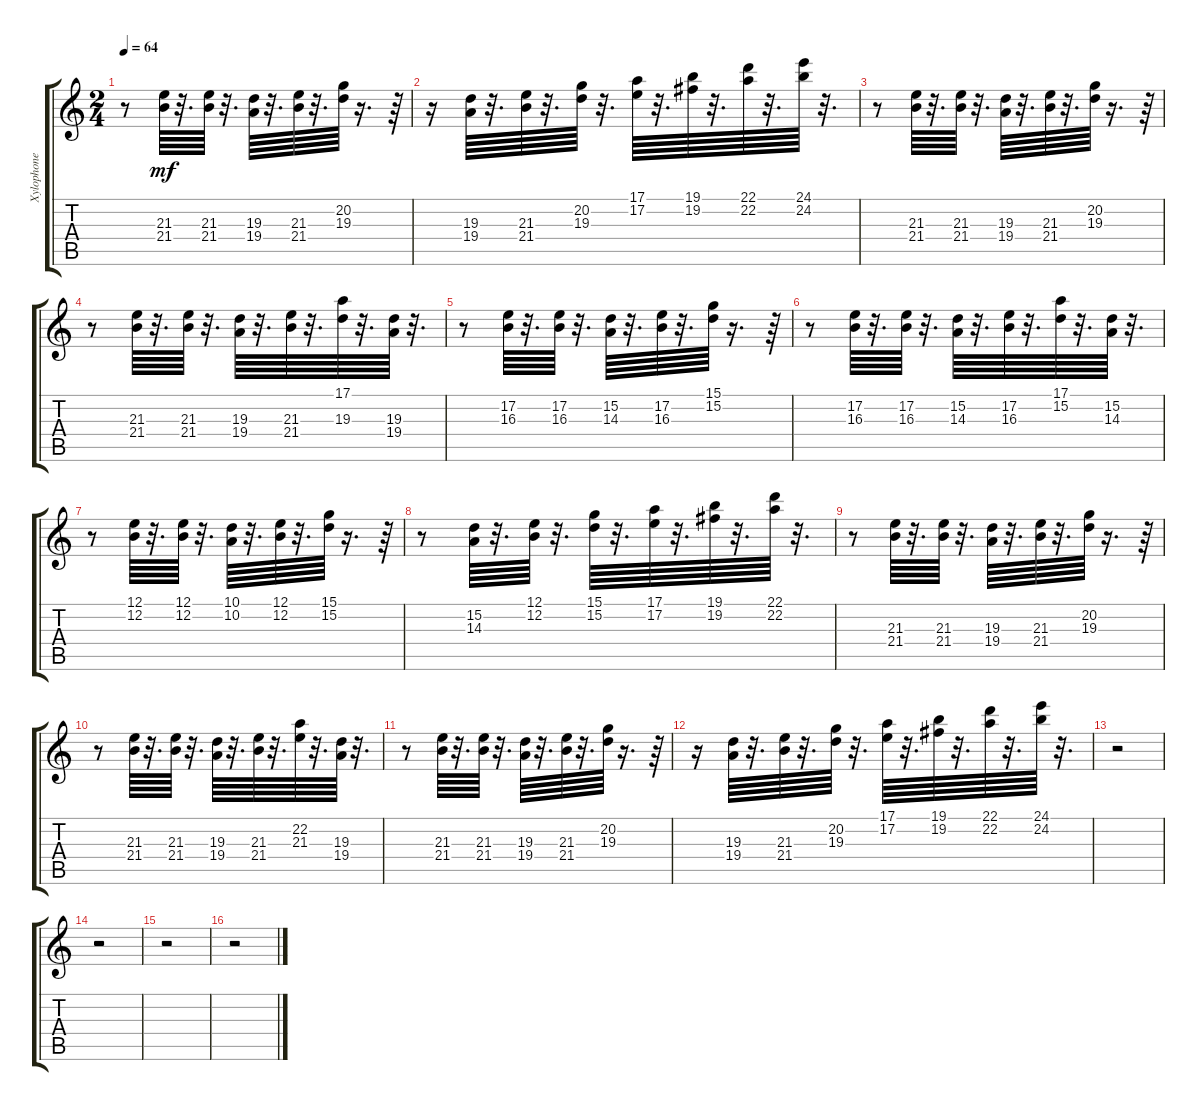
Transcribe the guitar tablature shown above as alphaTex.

\track ("Xylophone" "Xylophone") {instrument xylophone}
\staff {score tabs}
\tuning (E4 B3 G3 D3 A2 E2) {hide}
\ts (2 4)
\tempo 64
\clef g2
\ks c
r.8{dy mf} (21.3 21.4).64 r.32{d} (21.3 21.4).64 r.32{d} (19.3 19.4).64 r.32{d} (21.3 21.4).64 r.32{d} (20.2 19.3).64 r.16{d} r.64 |
r.16 (19.3 19.4).64 r.32{d} (21.3 21.4).64 r.32{d} (20.2 19.3).64 r.32{d} (17.1 17.2).64 r.32{d} (19.1 19.2).64 r.32{d} (22.1 22.2).64 r.32{d} (24.1 24.2).64 r.32{d} |
r.8 (21.3 21.4).64 r.32{d} (21.3 21.4).64 r.32{d} (19.3 19.4).64 r.32{d} (21.3 21.4).64 r.32{d} (20.2 19.3).64 r.16{d} r.64 |
r.8 (21.3 21.4).64 r.32{d} (21.3 21.4).64 r.32{d} (19.3 19.4).64 r.32{d} (21.3 21.4).64 r.32{d} (17.1 19.3).64 r.32{d} (19.3 19.4).64 r.32{d} |
r.8 (17.2 16.3).64 r.32{d} (17.2 16.3).64 r.32{d} (15.2 14.3).64 r.32{d} (17.2 16.3).64 r.32{d} (15.1 15.2).64 r.16{d} r.64 |
r.8 (17.2 16.3).64 r.32{d} (17.2 16.3).64 r.32{d} (15.2 14.3).64 r.32{d} (17.2 16.3).64 r.32{d} (17.1 15.2).64 r.32{d} (15.2 14.3).64 r.32{d} |
r.8 (12.1 12.2).64 r.32{d} (12.1 12.2).64 r.32{d} (10.1 10.2).64 r.32{d} (12.1 12.2).64 r.32{d} (15.1 15.2).64 r.16{d} r.64 |
r.8 (15.2 14.3).64 r.32{d} (12.1 12.2).64 r.32{d} (15.1 15.2).64 r.32{d} (17.1 17.2).64 r.32{d} (19.1 19.2).64 r.32{d} (22.1 22.2).64 r.32{d} |
r.8 (21.3 21.4).64 r.32{d} (21.3 21.4).64 r.32{d} (19.3 19.4).64 r.32{d} (21.3 21.4).64 r.32{d} (20.2 19.3).64 r.16{d} r.64 |
r.8 (21.3 21.4).64 r.32{d} (21.3 21.4).64 r.32{d} (19.3 19.4).64 r.32{d} (21.3 21.4).64 r.32{d} (22.2 21.3).64 r.32{d} (19.3 19.4).64 r.32{d} |
r.8 (21.3 21.4).64 r.32{d} (21.3 21.4).64 r.32{d} (19.3 19.4).64 r.32{d} (21.3 21.4).64 r.32{d} (20.2 19.3).64 r.16{d} r.64 |
r.16 (19.3 19.4).64 r.32{d} (21.3 21.4).64 r.32{d} (20.2 19.3).64 r.32{d} (17.1 17.2).64 r.32{d} (19.1 19.2).64 r.32{d} (22.1 22.2).64 r.32{d} (24.1 24.2).64 r.32{d} |
r.2 |
r.2 |
r.2 |
r.2
